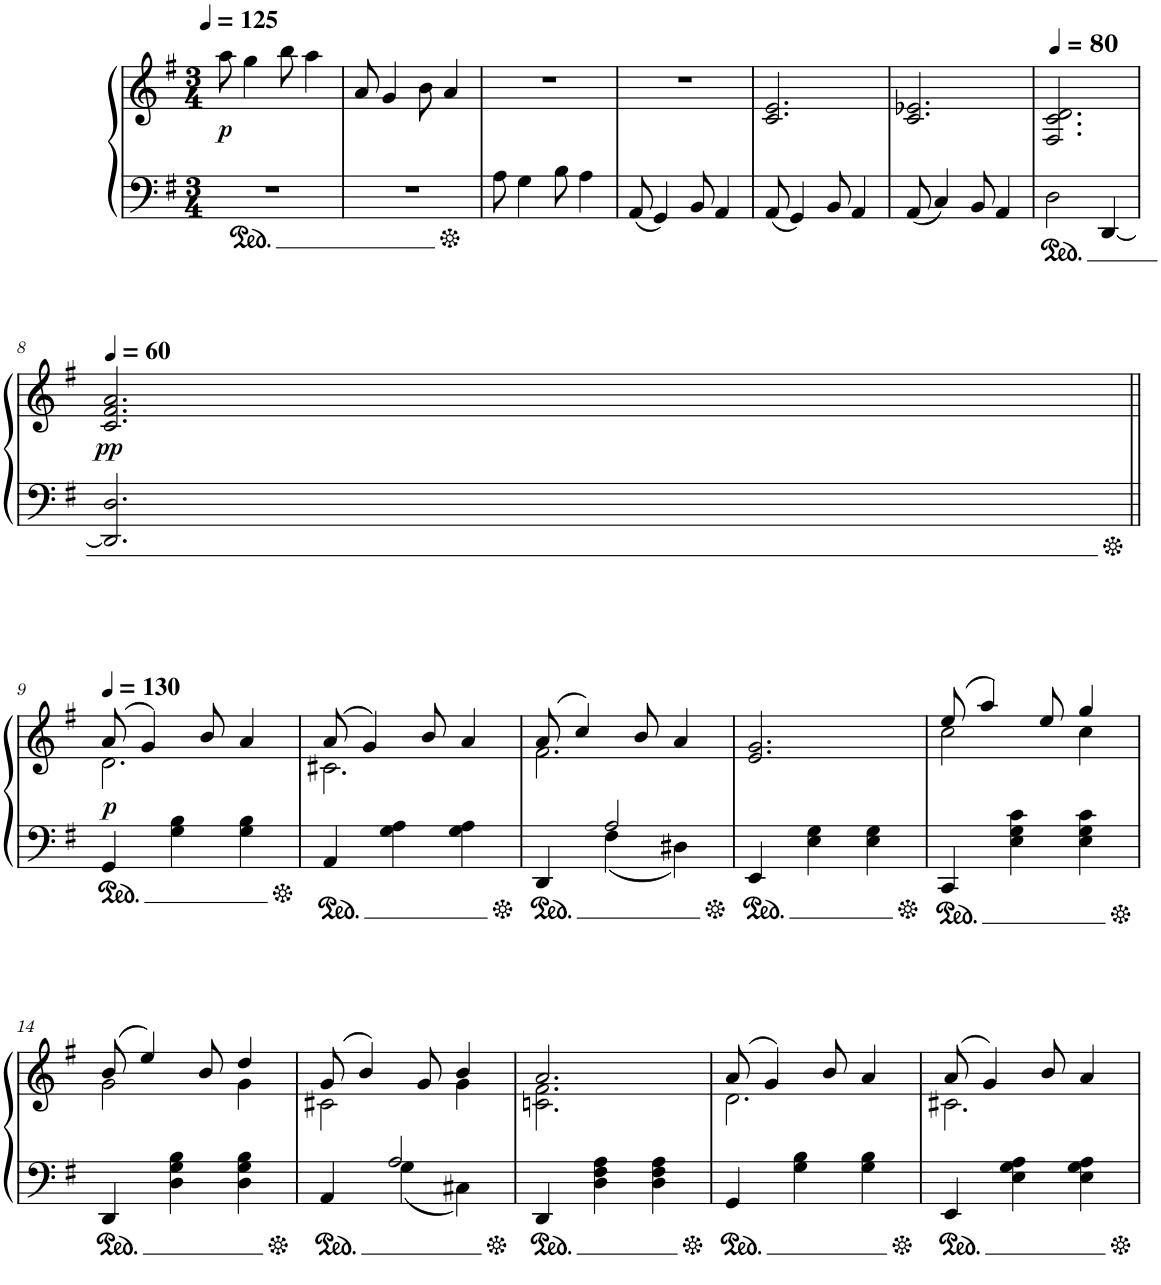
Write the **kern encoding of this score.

**kern	**kern	**dynam
*part1	*part1	*part1
*staff2	*staff1	*staff1/2
*I"Piano	*	*
*I'Pno.	*	*
*clefF4	*clefG2	*
*k[f#]	*k[f#]	*
*M3/4	*M3/4	*
*MM125	*MM125	*
=1	=1	=1
!	!	!LO:DY:b
2.r	8aa\	p
.	4gg\	.
.	8bb\	.
.	4aa\	.
=2	=2	=2
2.r	8a/	.
.	4g/	.
.	8b\	.
.	4a/	.
=3	=3	=3
8A\	2.r	.
4G\	.	.
8B\	.	.
4A\	.	.
=4	=4	=4
8AA/	2.r	.
4GG/	.	.
8BB/	.	.
4AA/	.	.
=5	=5	=5
8AA/	2.c/ 2.e/	.
4GG/	.	.
8BB/	.	.
4AA/	.	.
=6	=6	=6
8AA/	2.c/ 2.e-X/	.
4C/	.	.
8BB/	.	.
4AA/	.	.
=7	=7	=7
*	*MM80	*
2D\	2.F#/ 2.c/ 2.d/	.
[4DD/	.	.
!!LO:LB:g=z
=8	=8	=8
*	*MM60	*
!	!	!LO:DY:b
2.DD/] 2.D/	2.c/ 2.f#/ 2.a/	pp
!!LO:LB:g=z
=9||	=9||	=9||
*	*MM130	*
*	*^	*
!	!	!	!LO:DY:b
4GG/	(8a/	2.d\	p
.	4g/)	.	.
4G\ 4B\	.	.	.
.	8b/	.	.
4G\ 4B\	4a/	.	.
=10	=10	=10	=10
4AA/	(8a/	2.c#X\	.
.	4g/)	.	.
4G\ 4A\	.	.	.
.	8b/	.	.
4G\ 4A\	4a/	.	.
=11	=11	=11	=11
*^	*	*	*
4DD/	4ryy	(8a/	2.f#\	.
.	.	4cc/)	.	.
2A/	4F#\	.	.	.
.	.	8b/	.	.
.	4D#X\	4a/	.	.
*v	*v	*	*	*
*	*v	*v	*
=12	=12	=12
4EE/	2.e/ 2.g/	.
4E\ 4G\	.	.
4E\ 4G\	.	.
=13	=13	=13
*	*^	*
4CC/	(8ee/	2cc\	.
.	4aa/)	.	.
4E\ 4G\ 4c\	.	.	.
.	8ee/	.	.
4E\ 4G\ 4c\	4gg/	4cc\	.
!!LO:LB:g=z	!!
=14	=14	=14	=14
4DD/	(8b/	2g\	.
.	4ee/)	.	.
4D\ 4G\ 4B\	.	.	.
.	8b/	.	.
4D\ 4G\ 4B\	4dd/	4g\	.
=15	=15	=15	=15
*^	*	*	*
4AA/	4ryy	(8g/	2c#X\	.
.	.	4b/)	.	.
2A/	4G\	.	.	.
.	.	8g/	.	.
.	4C#X\	4b/	4g\	.
*v	*v	*	*	*
=16	=16	=16	=16
4DD/	2.a/	2.cn\ 2.f#\	.
4D\ 4F#\ 4A\	.	.	.
4D\ 4F#\ 4A\	.	.	.
=17	=17	=17	=17
4GG/	(8a/	2.d\	.
.	4g/)	.	.
4G\ 4B\	.	.	.
.	8b/	.	.
4G\ 4B\	4a/	.	.
=18	=18	=18	=18
4EE/	(8a/	2.c#X\	.
.	4g/)	.	.
4E\ 4G\ 4A\	.	.	.
.	8b/	.	.
4E\ 4G\ 4A\	4a/	.	.
*	*v	*v	*
=	=	=
*-	*-	*-
